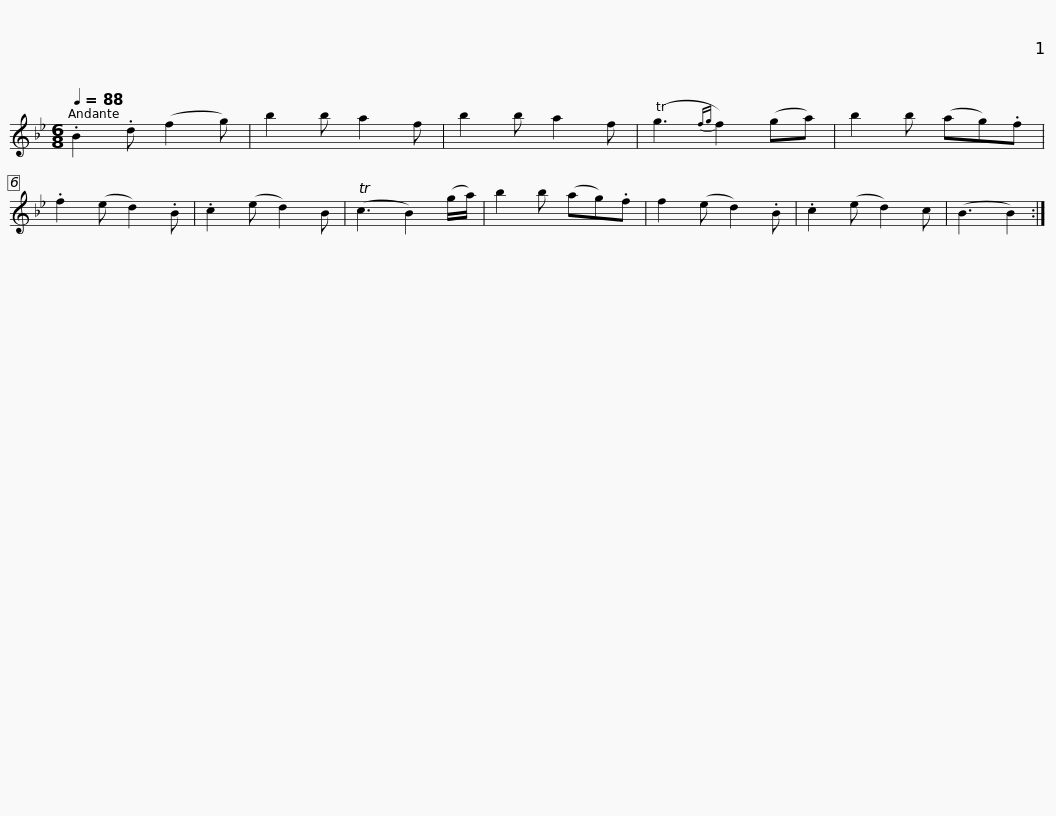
X:1
L:1/8
Q:1/4=88
M:6/8
I:linebreak $
K:Bb
V:1 treble
V:1
 .B2 .d (f2 g) | b2 b a2 f | b2 b a2 f | (Tg3{fg} f2) (ga) | b2 b (ag).f | %5
 .f2 (e d2) .B | .c2 (e d2) B | (Tc3 B2) (g/a/) |$ b2 b (ag).f | f2 (e d2) .B | %10
 .c2 (e d2) c | (B3 B2) :| %12
